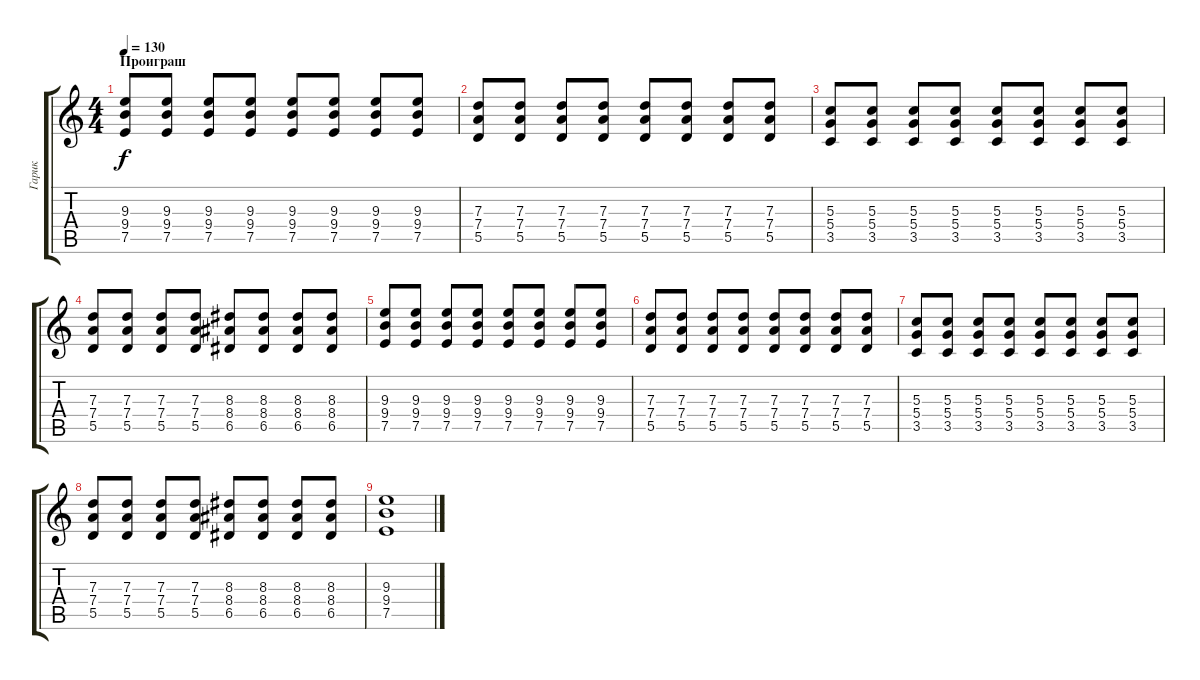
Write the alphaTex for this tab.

\track ("Гарик" "Гарик") {instrument distortionguitar}
\staff {score tabs}
\tuning (E4 B3 G3 D3 A2 E2) {hide}
\ts (4 4)
\section ("" "Проиграш")
\tempo 130
\clef g2
\ks c
(9.3 9.4 7.5).8{dy f} (9.3 9.4 7.5).8 (9.3 9.4 7.5).8 (9.3 9.4 7.5).8 (9.3 9.4 7.5).8 (9.3 9.4 7.5).8 (9.3 9.4 7.5).8 (9.3 9.4 7.5).8 |
(7.3 7.4 5.5).8 (7.3 7.4 5.5).8 (7.3 7.4 5.5).8 (7.3 7.4 5.5).8 (7.3 7.4 5.5).8 (7.3 7.4 5.5).8 (7.3 7.4 5.5).8 (7.3 7.4 5.5).8 |
(5.3 5.4 3.5).8 (5.3 5.4 3.5).8 (5.3 5.4 3.5).8 (5.3 5.4 3.5).8 (5.3 5.4 3.5).8 (5.3 5.4 3.5).8 (5.3 5.4 3.5).8 (5.3 5.4 3.5).8 |
(7.3 7.4 5.5).8 (7.3 7.4 5.5).8 (7.3 7.4 5.5).8 (7.3 7.4 5.5).8 (8.3 8.4 6.5).8 (8.3 8.4 6.5).8 (8.3 8.4 6.5).8 (8.3 8.4 6.5).8 |
(9.3 9.4 7.5).8 (9.3 9.4 7.5).8 (9.3 9.4 7.5).8 (9.3 9.4 7.5).8 (9.3 9.4 7.5).8 (9.3 9.4 7.5).8 (9.3 9.4 7.5).8 (9.3 9.4 7.5).8 |
(7.3 7.4 5.5).8 (7.3 7.4 5.5).8 (7.3 7.4 5.5).8 (7.3 7.4 5.5).8 (7.3 7.4 5.5).8 (7.3 7.4 5.5).8 (7.3 7.4 5.5).8 (7.3 7.4 5.5).8 |
(5.3 5.4 3.5).8 (5.3 5.4 3.5).8 (5.3 5.4 3.5).8 (5.3 5.4 3.5).8 (5.3 5.4 3.5).8 (5.3 5.4 3.5).8 (5.3 5.4 3.5).8 (5.3 5.4 3.5).8 |
(7.3 7.4 5.5).8 (7.3 7.4 5.5).8 (7.3 7.4 5.5).8 (7.3 7.4 5.5).8 (8.3 8.4 6.5).8 (8.3 8.4 6.5).8 (8.3 8.4 6.5).8 (8.3 8.4 6.5).8 |
(9.3 9.4 7.5).1
